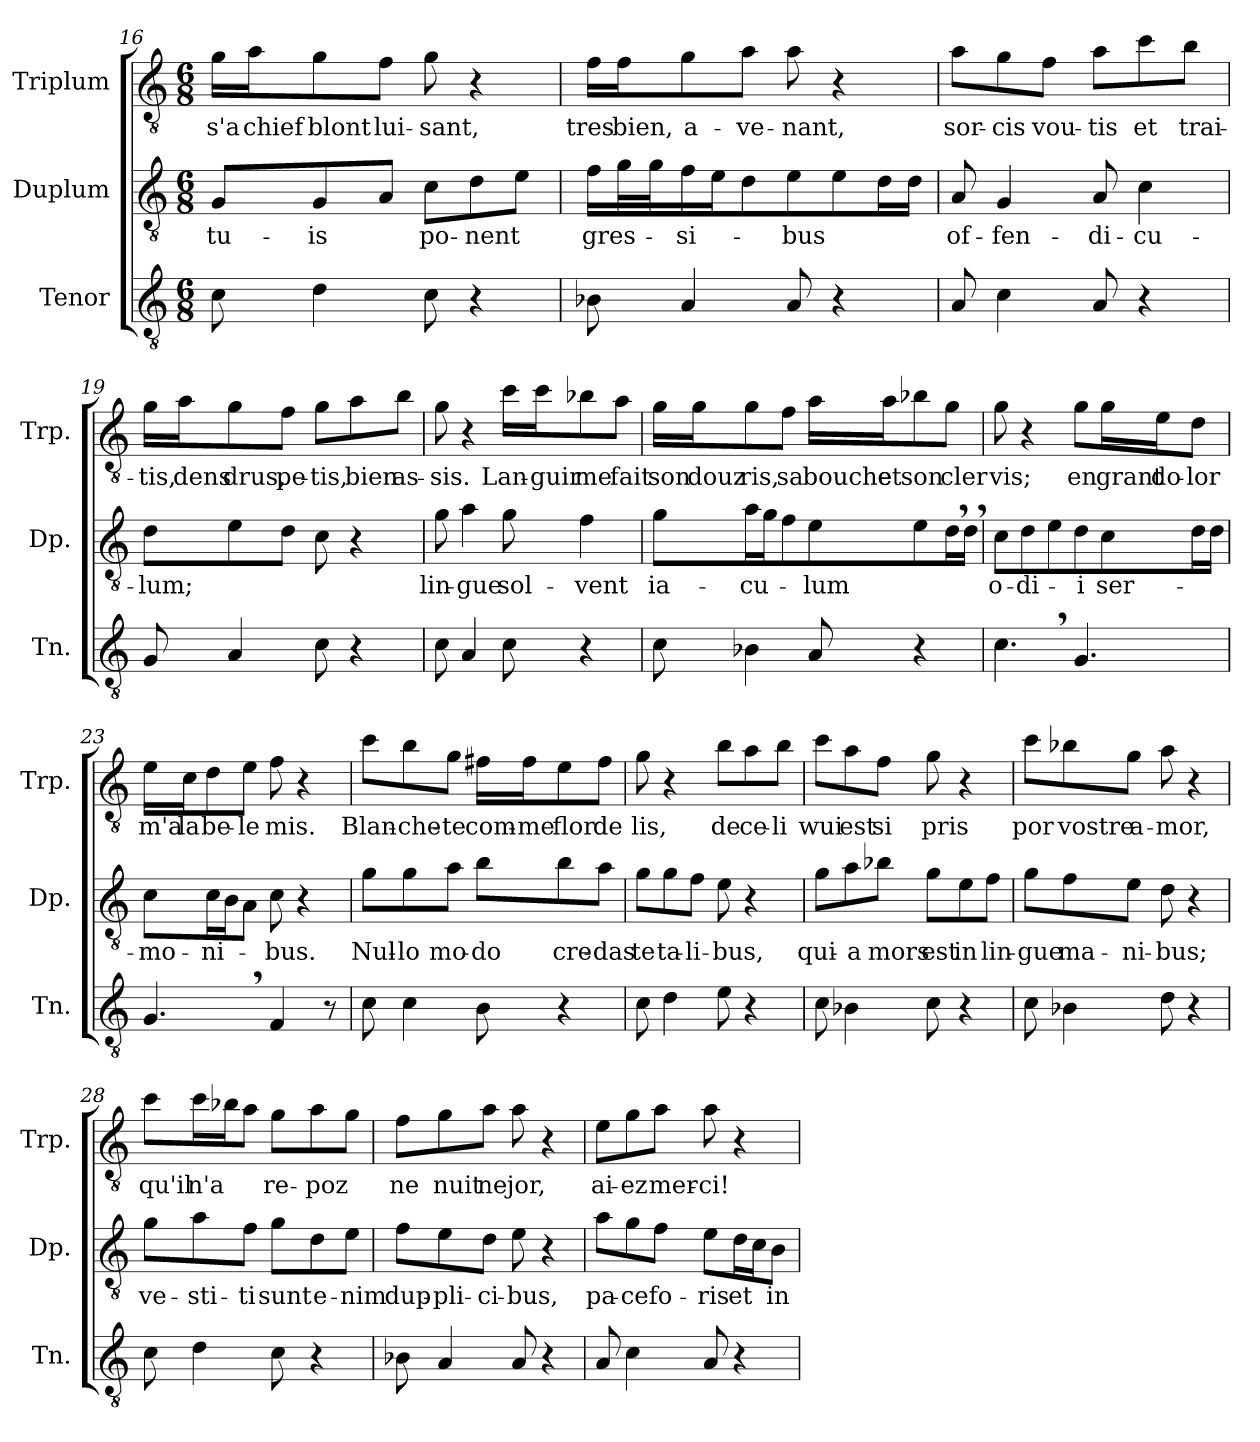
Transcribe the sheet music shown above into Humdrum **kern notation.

**kern	**kern	**text	**kern	**text
*part3	*part2	*part2	*part1	*part1
*staff3	*staff2	*staff2	*staff1	*staff1
*I"Tenor	*I"Duplum	*	*I"Triplum	*
*I'Tn.	*I'Dp.	*	*I'Trp.	*
*clefGv2	*clefGv2	*	*clefGv2	*
*k[]	*k[]	*	*k[]	*
*M6/8	*M6/8	*	*M6/8	*
=16	=16	=16	=16	=16
!	!	!LO:LY:b	!	!LO:LY:b
8c\	8G/L	tu-	16g\LL	s'a
!	!	!	!	!LO:LY:b
.	.	.	16a\J	chief
!	!	!LO:LY:b	!	!LO:LY:b
4d\	8G/	-is	8g\	blont
!	!	!	!	!LO:LY:b
.	8A/J	.	8f\J	lui-
!	!	!LO:LY:b	!	!LO:LY:b
8c\	8c\L	po-	8g\	-sant,
!	!	!LO:LY:b	!	!
4r	8d\	-nent	4r	.
.	8e\J	.	.	.
!!LO:LB:g=z
=17	=17	=17	=17	=17
!	!	!LO:LY:b	!	!LO:LY:b
8B-i\	16f\LL	gres-	16f\LL	tres
!	!	!	!	!LO:LY:b
*	*tremolo	*	*	*
.	32g\	.	16f\J	bien,
.	32g\	.	.	.
*	*Xtremolo	*	*	*
!	!	!LO:LY:b	!	!LO:LY:b
4A/	16f\	-si-	8g\	a-
.	16e\J	.	.	.
!	!	!	!	!LO:LY:b
.	8d\J	.	8a\J	-ve-
!	!	!LO:LY:b	!	!LO:LY:b
8A/	8e\L	-bus	8a\	-nant,
4r	8e\	.	4r	.
*	*tremolo	*	*	*
.	16d\	.	.	.
.	16d\JJ	.	.	.
*	*Xtremolo	*	*	*
=18	=18	=18	=18	=18
!	!	!LO:LY:b	!	!LO:LY:b
8A/	8A/	of-	8a\L	sor-
!	!	!LO:LY:b	!	!LO:LY:b
4c\	4G/	-fen-	8g\	-cis
!	!	!	!	!LO:LY:b
.	.	.	8f\J	vou-
!	!	!LO:LY:b	!	!LO:LY:b
8A/	8A/	-di-	8a\L	-tis
!	!	!LO:LY:b	!	!LO:LY:b
4r	4c\	-cu-	8cc\	et
!	!	!	!	!LO:LY:b
.	.	.	8b\J	trai-
=19	=19	=19	=19	=19
!	!	!LO:LY:b	!	!LO:LY:b
8G/	8d\L	-lum;	16g\LL	-tis,
!	!	!	!	!LO:LY:b
.	.	.	16a\J	dens
!	!	!	!	!LO:LY:b
4A/	8e\	.	8g\	drus,
!	!	!	!	!LO:LY:b
.	8d\J	.	8f\J	pe-
!	!	!	!	!LO:LY:b
8c\	8c\	.	8g\L	-tis,
!	!	!	!	!LO:LY:b
4r	4r	.	8a\	bien
!	!	!	!	!LO:LY:b
.	.	.	8b\J	as-
=20	=20	=20	=20	=20
!	!	!LO:LY:b	!	!LO:LY:b
8c\	8g\	lin-	8g\	-sis.
!	!	!LO:LY:b	!	!
4A/	4a\	-gue	4r	.
!	!	!LO:LY:b	!	!LO:LY:b
8c\	8g\	sol-	16cc\LL	Lan-
!	!	!	!	!LO:LY:b
.	.	.	16cc\J	-guir
!	!	!LO:LY:b	!	!LO:LY:b
4r	4f\	-vent	8b-i\	me
!	!	!	!	!LO:LY:b
.	.	.	8a\J	fait
!!LO:LB:g=z
=21	=21	=21	=21	=21
!	!	!LO:LY:b	!	!LO:LY:b
8c\	8g\L	ia-	16g\LL	son
!	!	!	!	!LO:LY:b
.	.	.	16g\J	douz
!	!	!LO:LY:b	!	!LO:LY:b
4B-i\	16a\L	-cu-	8g\	ris,
.	16g\J	.	.	.
!	!	!	!	!LO:LY:b
.	8f\J	.	8f\J	sa
!	!	!LO:LY:b	!	!LO:LY:b
8A/	8e\L	-lum	16a\LL	bouche
!	!	!	!	!LO:LY:b
.	.	.	16a\J	et
!	!	!	!	!LO:LY:b
4r	8e\	.	8b-i\	son
!	!	!	!	!LO:LY:b
*	*tremolo	*	*	*
.	16d,\	.	8g\J	cler
.	16d,\JJ	.	.	.
*	*Xtremolo	*	*	*
=22	=22	=22	=22	=22
!	!	!LO:LY:b	!	!LO:LY:b
4.c,\	8c\L	o-	8g\	vis;
!	!	!LO:LY:b	!	!
.	8d\	-di-	4r	.
.	8e\J	.	.	.
!	!	!LO:LY:b	!	!LO:LY:b
4.G/	8d\L	-i	8g\L	en
!	!	!LO:LY:b	!	!LO:LY:b
.	8c\	ser-	16g\L	grant
!	!	!	!	!LO:LY:b
.	.	.	16e\J	do-
!	!	!	!	!LO:LY:b
*	*tremolo	*	*	*
.	16d\	.	8d\J	-lor
.	16d\JJ	.	.	.
*	*Xtremolo	*	*	*
=23	=23	=23	=23	=23
!	!	!LO:LY:b	!	!LO:LY:b
4.G,/	8c\L	-mo-	16e\LL	m'a
!	!	!	!	!LO:LY:b
.	.	.	16c\J	la
!	!	!LO:LY:b	!	!LO:LY:b
.	16c\L	-ni-	8d\	be-
.	16B\J	.	.	.
!	!	!	!	!LO:LY:b
.	8A\J	.	8e\J	-le
!	!	!LO:LY:b	!	!LO:LY:b
4F/	8c\	-bus.	8f\	mis.
.	4r	.	4r	.
8r	.	.	.	.
!!LO:PB:g=z
=24	=24	=24	=24	=24
!	!	!LO:LY:b	!	!LO:LY:b
8c\	8g\L	Nul-	8cc\L	Blan-
!	!	!LO:LY:b	!	!LO:LY:b
4c\	8g\	-lo	8b\	-che-
!	!	!LO:LY:b	!	!LO:LY:b
.	8a\J	mo-	8g\J	-te
!	!	!LO:LY:b	!	!LO:LY:b
8B\	8b\L	-do	16f#i\LL	com-
!	!	!	!	!LO:LY:b
.	.	.	16f#i\J	-me
!	!	!LO:LY:b	!	!LO:LY:b
4r	8b\	cre-	8e\	flor
!	!	!LO:LY:b	!	!LO:LY:b
.	8a\J	-das	8f#i\J	de
=25	=25	=25	=25	=25
!	!	!LO:LY:b	!	!LO:LY:b
8c\	8g\L	te	8g\	lis,
!	!	!LO:LY:b	!	!
4d\	8g\	ta-	4r	.
!	!	!LO:LY:b	!	!
.	8f\J	-li-	.	.
!	!	!LO:LY:b	!	!LO:LY:b
8e\	8e\	-bus,	8b\L	de
!	!	!	!	!LO:LY:b
4r	4r	.	8a\	ce-
!	!	!	!	!LO:LY:b
.	.	.	8b\J	-li
=26	=26	=26	=26	=26
!	!	!LO:LY:b	!	!LO:LY:b
8c\	8g\L	qui-	8cc\L	wui
!	!	!LO:LY:b	!	!LO:LY:b
4B-i\	8a\	-a	8a\	est
!	!	!LO:LY:b	!	!LO:LY:b
.	8b-i\J	mors	8f\J	si
!	!	!LO:LY:b	!	!LO:LY:b
8c\	8g\L	est	8g\	pris
!	!	!LO:LY:b	!	!
4r	8e\	in	4r	.
!	!	!LO:LY:b	!	!
.	8f\J	lin-	.	.
=27	=27	=27	=27	=27
!	!	!LO:LY:b	!	!LO:LY:b
8c\	8g\L	-gue	8cc\L	por
!	!	!LO:LY:b	!	!LO:LY:b
4B-i\	8f\	ma-	8b-i\	vostre
!	!	!LO:LY:b	!	!LO:LY:b
.	8e\J	-ni-	8g\J	a-
!	!	!LO:LY:b	!	!LO:LY:b
8d\	8d\	-bus;	8a\	-mor,
4r	4r	.	4r	.
!!LO:LB:g=z
=28	=28	=28	=28	=28
!	!	!LO:LY:b	!	!LO:LY:b
8c\	8g\L	ve-	8cc\L	qu'il
!	!	!LO:LY:b	!	!LO:LY:b
4d\	8a\	-sti-	16cc\L	n'a
.	.	.	16b-i\J	.
!	!	!LO:LY:b	!	!
.	8f\J	-ti	8a\J	.
!	!	!LO:LY:b	!	!LO:LY:b
8c\	8g\L	sunt	8g\L	re-
!	!	!LO:LY:b	!	!LO:LY:b
4r	8d\	e-	8a\	-poz
!	!	!LO:LY:b	!	!
.	8e\J	-nim	8g\J	.
=29	=29	=29	=29	=29
!	!	!LO:LY:b	!	!LO:LY:b
8B-i\	8f\L	dup-	8f\L	ne
!	!	!LO:LY:b	!	!LO:LY:b
4A/	8e\	-pli-	8g\	nuit
!	!	!LO:LY:b	!	!LO:LY:b
.	8d\J	-ci-	8a\J	ne
!	!	!LO:LY:b	!	!LO:LY:b
8A/	8e\	-bus,	8a\	jor,
4r	4r	.	4r	.
=30	=30	=30	=30	=30
!	!	!LO:LY:b	!	!LO:LY:b
8A/	8a\L	pa-	8e\L	ai-
!	!	!LO:LY:b	!	!LO:LY:b
4c\	8g\	-ce	8g\	-ez
!	!	!LO:LY:b	!	!LO:LY:b
.	8f\J	fo-	8a\J	mer-
!	!	!LO:LY:b	!	!LO:LY:b
8A/	8e\L	-ris	8a\	-ci!
!	!	!LO:LY:b	!	!
4r	16d\L	et	4r	.
.	16c\J	.	.	.
!	!	!LO:LY:b	!	!
.	8B\J	in-	.	.
=	=	=	=	=
*-	*-	*-	*-	*-
